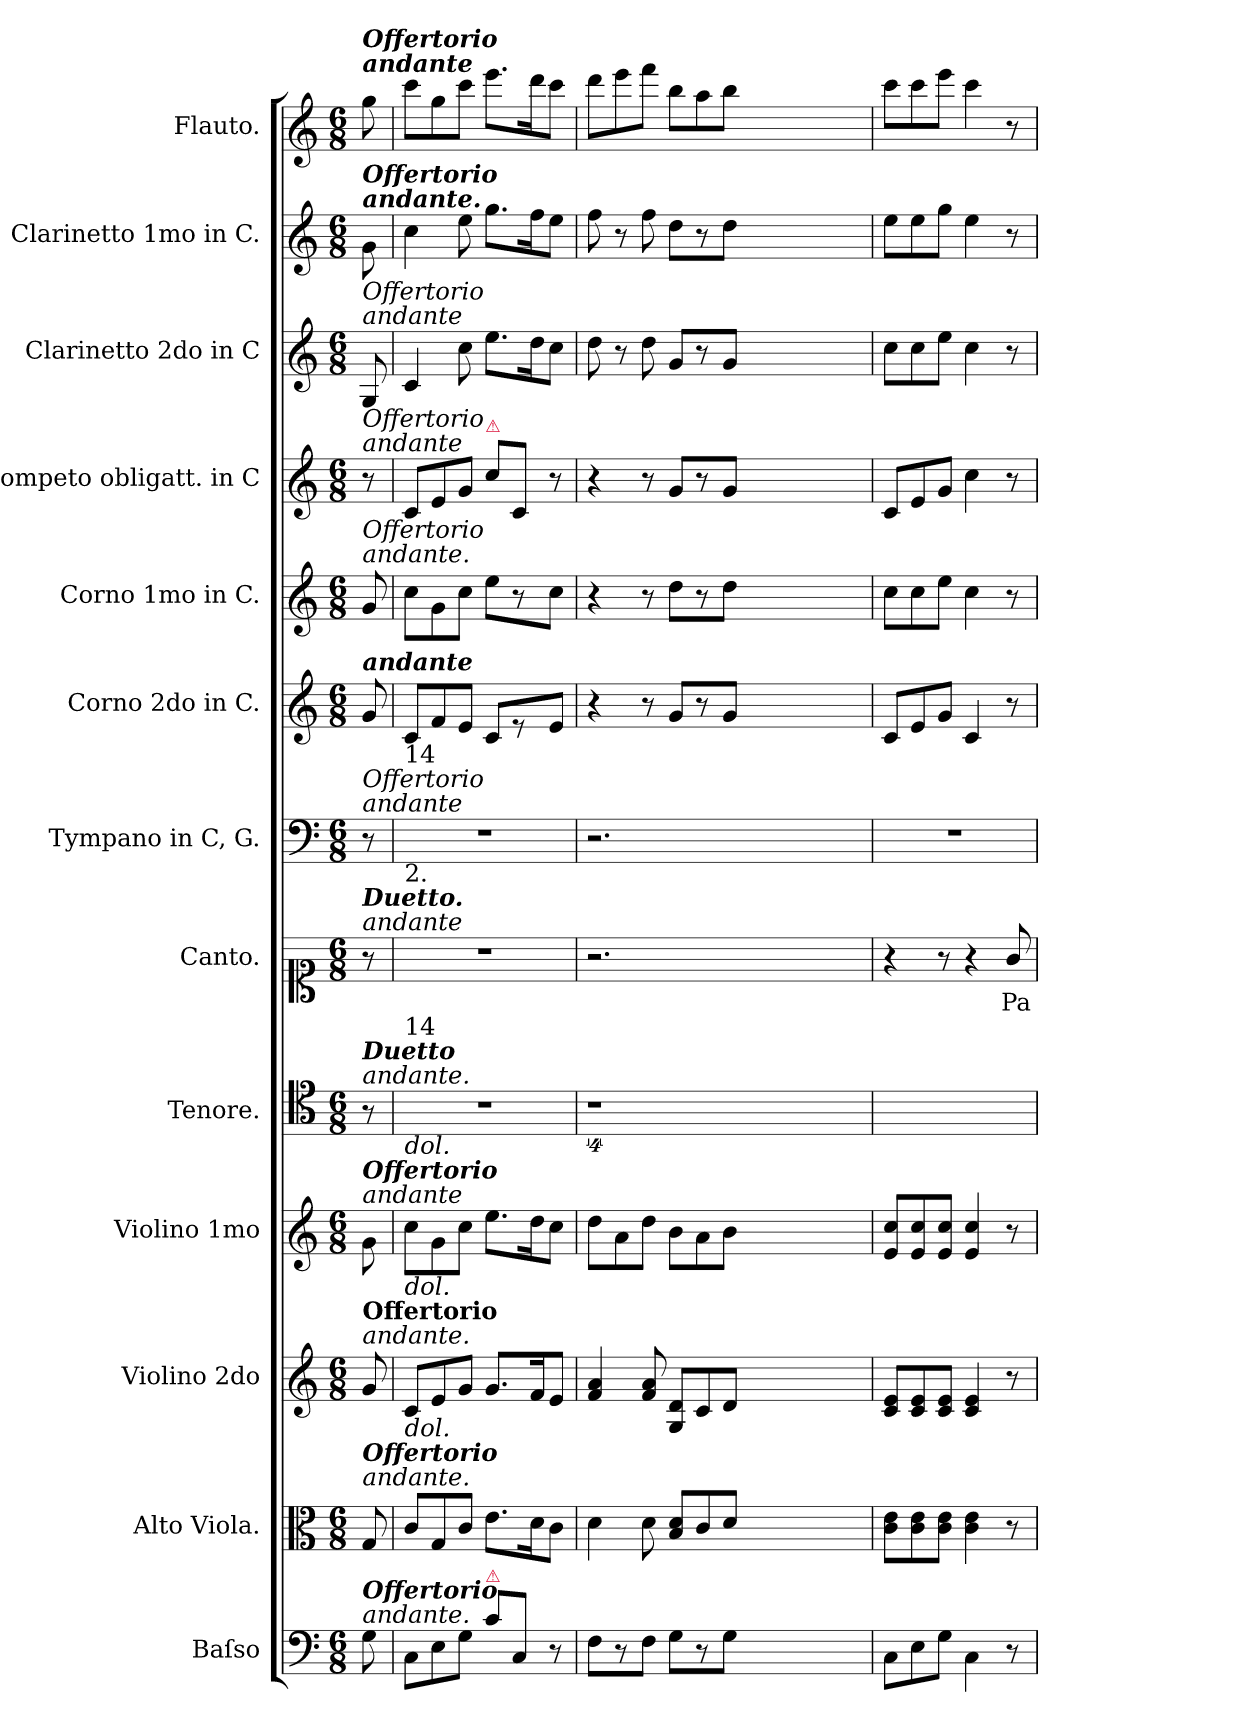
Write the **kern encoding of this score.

**kern	**kern	**kern	**kern	**kern	**kern	**text	**kern	**kern	**kern	**kern	**kern	**kern	**kern
*part13	*part12	*part11	*part10	*part9	*part8	*part8	*part7	*part6	*part5	*part4	*part3	*part2	*part1
*staff13	*staff12	*staff11	*staff10	*staff9	*staff8	*staff8	*staff7	*staff6	*staff5	*staff4	*staff3	*staff2	*staff1
*I"Baſso	*I"Alto Viola.	*I"Violino 2do	*I"Violino 1mo	*I"Tenore.	*I"Canto.	*	*I"Tympano in C, G.	*I"Corno 2do in C.	*I"Corno 1mo in C.	*I"Trompeto obligatt. in C	*I"Clarinetto 2do in C	*I"Clarinetto 1mo in C.	*I"Flauto.
*I'b	*I'a-vla	*I'vl 2	*I'vl 1	*I'T	*	*	*	*I'cor 2	*I'cor 1	*I'tr	*I'cl 2	*I'cl 1	*I'fl
*clefF4	*clefC3	*clefG2	*clefG2	*clefC4	*clefC1	*	*clefF4	*clefG2	*clefG2	*clefG2	*clefG2	*clefG2	*clefG2
*k[]	*k[]	*k[]	*k[]	*k[]	*k[]	*	*k[]	*k[]	*k[]	*k[]	*k[]	*k[]	*k[]
*M6/8	*M6/8	*M6/8	*M6/8	*M6/8	*M6/8	*	*M6/8	*M6/8	*M6/8	*M6/8	*M6/8	*M6/8	*M6/8
=	=	=	=	=	=	=	=	=	=	=	=	=	=
!	!	!	!	!	!	!	!	!	!	!	!	!	!LO:TX:a:Bi:t=andante
!	!	!	!	!	!	!	!	!	!	!	!	!	!LO:TX:a:Bi:t=Offertorio
!	!	!	!	!	!	!	!	!	!	!	!	!LO:TX:a:Bi:t=andante.	!
!	!	!	!	!	!	!	!	!	!	!	!	!LO:TX:a:Bi:t=Offertorio	!
!	!	!	!	!	!	!	!	!	!	!	!LO:TX:a:i:t=andante	!	!
!	!	!	!	!	!	!	!	!	!	!	!LO:TX:a:i:t=Offertorio	!	!
!	!	!	!	!	!	!	!	!	!	!LO:TX:a:i:t=andante	!	!	!
!	!	!	!	!	!	!	!	!	!	!LO:TX:a:i:t=Offertorio	!	!	!
!	!	!	!	!	!	!	!	!	!LO:TX:a:i:t=andante.	!	!	!	!
!	!	!	!	!	!	!	!	!	!LO:TX:a:i:t=Offertorio	!	!	!	!
!	!	!	!	!	!	!	!	!LO:TX:a:Bi:t=andante	!	!	!	!	!
!	!	!	!	!	!	!	!LO:TX:a:i:t=andante	!	!	!	!	!	!
!	!	!	!	!	!	!	!LO:TX:a:i:t=Offertorio	!	!	!	!	!	!
!	!	!	!	!	!LO:TX:a:i:t=andante	!	!	!	!	!	!	!	!
!	!	!	!	!	!LO:TX:a:Bi:t=Duetto.	!	!	!	!	!	!	!	!
!	!	!	!	!LO:TX:a:i:t=andante.	!	!	!	!	!	!	!	!	!
!	!	!	!	!LO:TX:a:Bi:t=Duetto	!	!	!	!	!	!	!	!	!
!	!	!	!LO:TX:a:i:t=andante	!	!	!	!	!	!	!	!	!	!
!	!	!	!LO:TX:a:Bi:t=Offertorio	!	!	!	!	!	!	!	!	!	!
!	!	!LO:TX:a:i:t=andante.	!	!	!	!	!	!	!	!	!	!	!
!	!	!LO:TX:a:B:t=Offertorio	!	!	!	!	!	!	!	!	!	!	!
!	!LO:TX:a:i:t=andante.	!	!	!	!	!	!	!	!	!	!	!	!
!	!LO:TX:a:Bi:t=Offertorio	!	!	!	!	!	!	!	!	!	!	!	!
!LO:TX:a:i:t=andante.	!	!	!	!	!	!	!	!	!	!	!	!	!
!LO:TX:a:Bi:t=Offertorio	!	!	!	!	!	!	!	!	!	!	!	!	!
8G\	8G/	8g/	8g\	8r	8r	.	8r	8g/	8g/	8r	8G/	8g\	8gg\
=1	=1	=1	=1	=1	=1	=1	=1	=1	=1	=1	=1	=1	=1
!	!	!	!	!	!	!	!LO:TX:a:t=14	!	!	!	!	!	!
!	!	!	!	!	!LO:TX:a:t=2.	!	!	!	!	!	!	!	!
!	!	!	!	!LO:TX:a:t=14	!	!	!	!	!	!	!	!	!
!	!	!	!LO:TX:a:i:t=dol.	!	!	!	!	!	!	!	!	!	!
!	!	!LO:TX:a:i:t=dol.	!	!	!	!	!	!	!	!	!	!	!
!	!LO:TX:a:i:t=dol.	!	!	!	!	!	!	!	!	!	!	!	!
8C\L	8c/L	8c/L	8cc\L	2.r	2.r	.	2.r	8c/L	8cc\L	8c/L	4c/	4cc\	8ccc\L
8E\	8G/	8e/	8g\	.	.	.	.	8f/	8g\	8e/	.	.	8gg\
8G\J	8c/J	8g/J	8cc\J	.	.	.	.	8e/J	8cc\J	8g/J	8cc\	8ee\	8ccc\J
!	!	!	!	!	!	!	!	!	!	!LO:TX:a:color=crimson:t=⚠	!	!	!
!LO:TX:a:color=crimson:t=⚠	!	!	!	!	!	!	!	!	!	!	!	!	!
8c\L	8.e\L	8.g/L	8.ee\L	.	.	.	.	8c/L	8ee\L	8cc\L	8.ee\L	8.gg\L	8.eee\L
8C/J	.	.	.	.	.	.	.	8r	8r	8c/J	.	.	.
.	16d\K	16f/K	16dd\K	.	.	.	.	.	.	.	16dd\K	16ff\K	16ddd\K
8r	8c\J	8e/J	8cc\J	.	.	.	.	8e/J	8cc\J	8r	8cc\J	8ee\J	8ccc\J
=2	=2	=2	=2	=2	=2	=2	=2	=2	=2	=2	=2	=2	=2
8F\L	4d\	4f/ 4a/	8dd\L	4%9r	2.r	.	2.r	4r	4r	4r	8dd\	8ff\	8ddd\L
8r	.	.	8a\	.	.	.	.	.	.	.	8r	8r	8eee\
8F\J	8d\	8f/ 8a/	8dd\J	.	.	.	.	8r	8r	8r	8dd\	8ff\	8fff\J
8G\L	8B/ 8d/L	8G/ 8d/L	8b\L	.	.	.	.	8g/L	8dd\L	8g/L	8g/L	8dd\L	8bb\L
8r	8c/	8c/	8a\	.	.	.	.	8r	8r	8r	8r	8r	8aa\
8G\J	8d/J	8d/J	8b\J	.	.	.	.	8g/J	8dd\J	8g/J	8g/J	8dd\J	8bb\J
1.ryy	1.ryy	1.ryy	1.ryy	.	1.ryy	.	1.ryy	1.ryy	1.ryy	1.ryy	1.ryy	1.ryy	1.ryy
=3	=3	=3	=3	=3	=3	=3	=3	=3	=3	=3	=3	=3	=3
8C\L	8c\ 8e\L	8c/ 8e/L	8e/ 8cc/L	2.ryy	4r	.	2.r	8c/L	8cc\L	8c/L	8cc\L	8ee\L	8ccc\L
8E\	8c\ 8e\	8c/ 8e/	8e/ 8cc/	.	.	.	.	8e/	8cc\	8e/	8cc\	8ee\	8ccc\
8G\J	8c\ 8e\J	8c/ 8e/J	8e/ 8cc/J	.	8r	.	.	8g/J	8ee\J	8g/J	8ee\J	8gg\J	8eee\J
4C\	4c\ 4e\	4c/ 4e/	4e/ 4cc/	.	4r	.	.	4c/	4cc\	4cc\	4cc\	4ee\	4ccc\
8r	8r	8r	8r	.	8g/	Pa-	.	8r	8r	8r	8r	8r	8r
=	=	=	=	=	=	=	=	=	=	=	=	=	=
*-	*-	*-	*-	*-	*-	*-	*-	*-	*-	*-	*-	*-	*-
